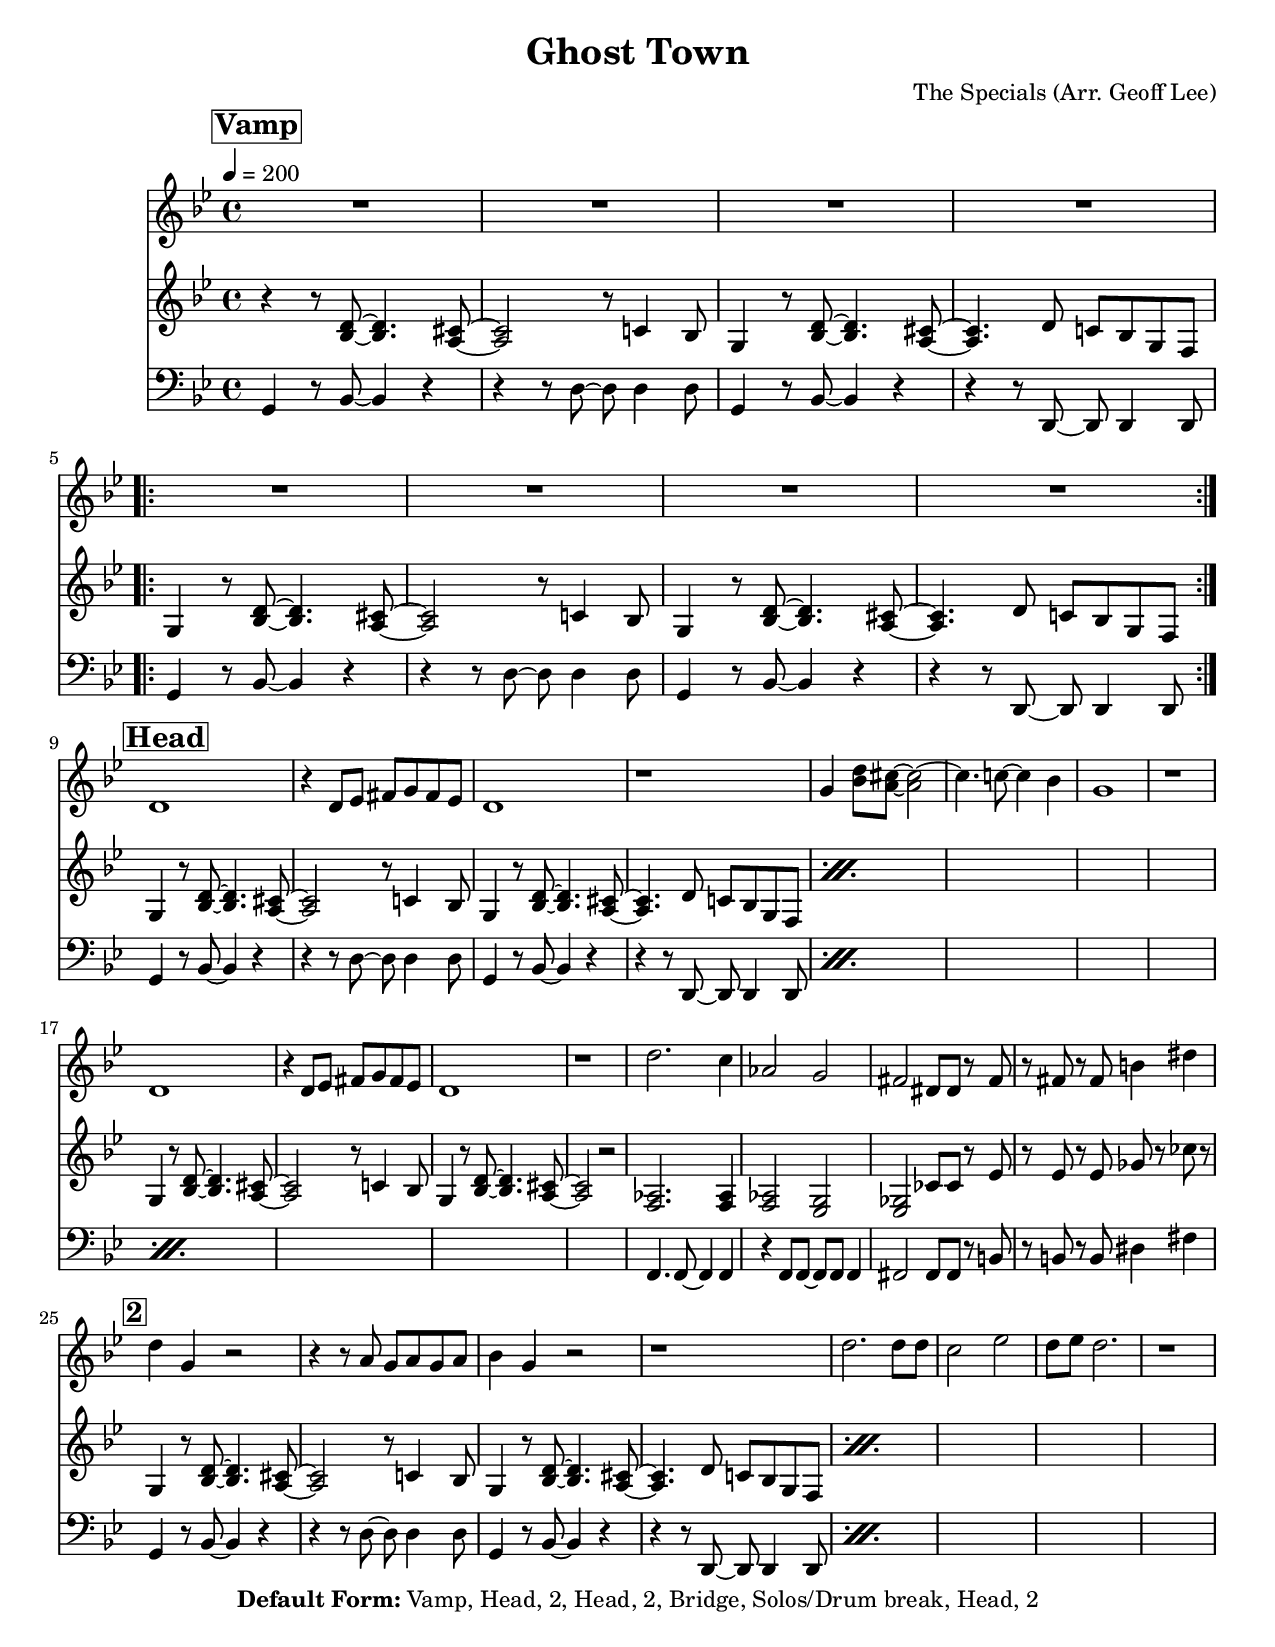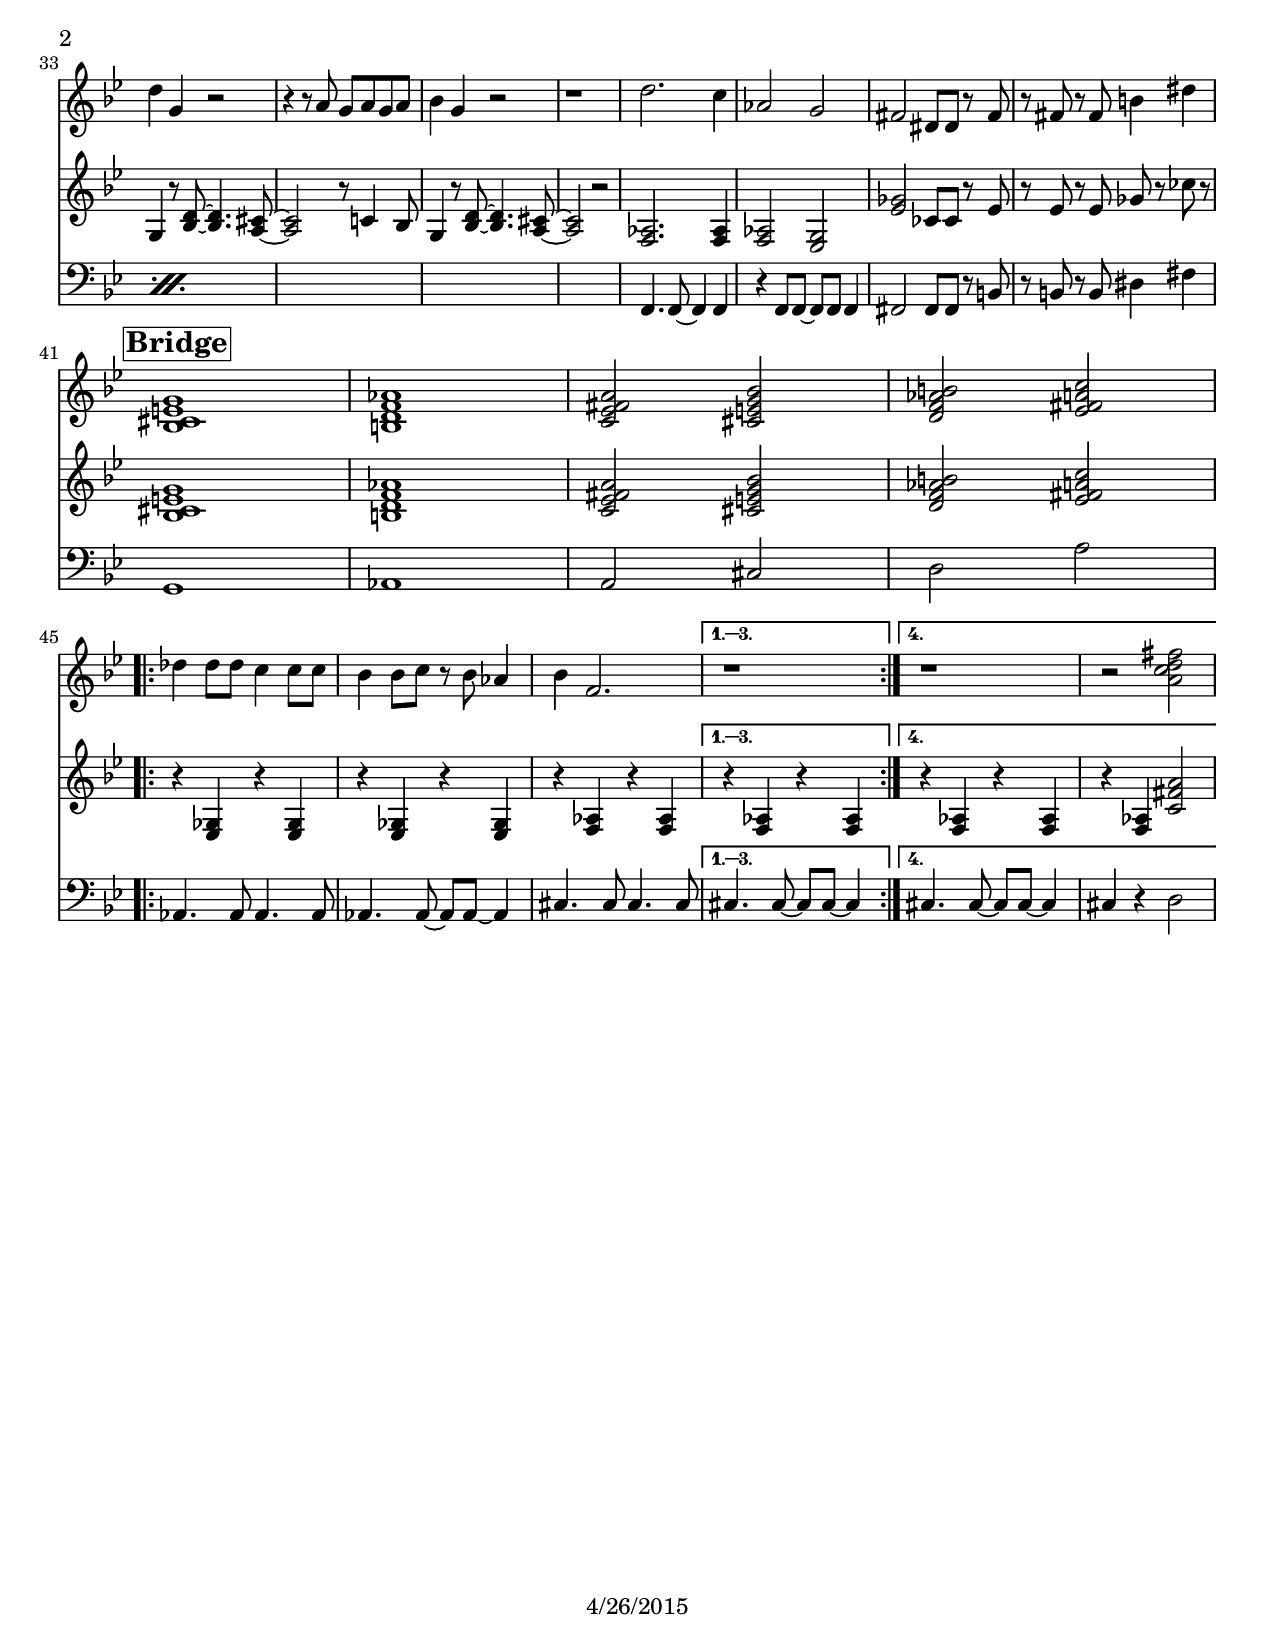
\version "2.18.2"

\header { 
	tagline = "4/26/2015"

  title = "Ghost Town"
  composer = "The Specials (Arr. Geoff Lee)"
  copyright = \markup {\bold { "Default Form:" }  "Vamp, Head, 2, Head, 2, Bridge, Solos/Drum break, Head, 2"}
}

%place a mark at bottom right
markdownright = { \once \override Score.RehearsalMark #'break-visibility = #begin-of-line-invisible \once \override Score.RehearsalMark #'self-alignment-X = #RIGHT \once \override Score.RehearsalMark #'direction = #DOWN }

%music pieces
%part: melody
melody = {
  \relative c' {
    \key g \minor
    \mark \markup \box \bold "Vamp"
    R1*4
    \repeat volta 2 {
      R1*4
    }
    \break \mark \markup \box \bold "Head"
    d1 | r4 d8 ees fis g fis ees | d1 | r1 |
    g4 <bes d>8 <a cis>~ <a cis>2~ | cis4. c8~c4 bes4 | g1 | r1 |
    \break
    d1 | r4 d8 ees fis g fis ees | d1 | r1 |
    d'2. c4 | aes2 g | fis dis8 dis r fis | r8 fis r fis b4 dis |

    \break \mark \markup \box \bold "2"
    d4 g, r2 | r4 r8 a g a g a | bes4 g r2 | r1 |
    d'2. d8 d | c2 ees | d8 ees d2. | r1 |
    \break
    d4 g, r2 | r4 r8 a g a g a | bes4 g r2 | r1 |
    d'2. c4 | aes2 g | fis dis8 dis r8 fis | r8 fis r fis b4 dis |

    \break \mark \markup \box \bold "Bridge"
    <bes, cis e g>1 | <b d f aes>1 |
    <c ees fis a>2 <cis e g bes>2 | <d f aes b>2 <ees fis a c> |
    \break \repeat volta 4 {
      des'4 des8 des c4  c8 c | bes4 bes8 c r bes aes4 | bes f2.
    }
    \alternative {
      { r1 }
      { r1 | r2 <a c d fis> }
    }
  }
}

%part: tenor
tenor = {
  \relative c {
    \key g \minor
    \mark \markup \box \bold "Vamp"
    r4 r8 <bes' d>8~ <bes d>4. <a cis>8~ | <a cis>2 r8 c4 bes8 |
    g4 r8 <bes d>8~ <bes d>4. <a cis>8~ | <a cis>4. d8 c bes g f |
    \repeat volta 2 {
      g4 r8 <bes d>8~ <bes d>4. <a cis>8~ | <a cis>2 r8 c4 bes8 |
      g4 r8 <bes d>8~ <bes d>4. <a cis>8~ | <a cis>4. d8 c bes g f |
    }
    \break \mark \markup \box \bold "Head"
    \repeat percent 2 {
      g4 r8 <bes d>8~ <bes d>4. <a cis>8~ | <a cis>2 r8 c4 bes8 |
      g4 r8 <bes d>8~ <bes d>4. <a cis>8~ | <a cis>4. d8 c bes g f |
    }
    \break
    g4 r8 <bes d>8~ <bes d>4. <a cis>8~ | <a cis>2 r8 c4 bes8 |
    g4 r8 <bes d>8~ <bes d>4. <a cis>8~ | <a cis>2 r2 |
    <f aes>2. <f aes>4 | <f aes>2 <ees g> |
    <ees ges> ces'8 ces r ees | r ees r ees ges r ces r |
    \break \mark \markup \box \bold "2"
    \repeat percent 2 {
      g,4 r8 <bes d>8~ <bes d>4. <a cis>8~ | <a cis>2 r8 c4 bes8 |
      g4 r8 <bes d>8~ <bes d>4. <a cis>8~ | <a cis>4. d8 c bes g f |
    }
    \break
    g4 r8 <bes d>8~ <bes d>4. <a cis>8~ | <a cis>2 r8 c4 bes8 |
    g4 r8 <bes d>8~ <bes d>4. <a cis>8~ | <a cis>2 r2 |
    <f aes>2. <f aes>4 | <f aes>2 <ees g> |
    <ees' ges> ces8 ces r ees | r ees r ees ges r ces r |

    \break \mark \markup \box \bold "Bridge"
    <bes, cis e g>1 | <b d f aes>1 |
    <c ees fis a>2 <cis e g bes>2 | <d f aes b>2 <ees fis a c> |
    \break \repeat volta 4 {
      r4 <ees, ges> r <ees ges> | r4 <ees ges> r <ees ges> | r4 <f aes> r <f aes>
    }
    \alternative {
      {  r4 <f aes> r <f aes> }
      {  r4 <f aes> r <f aes> | r <f aes>  <c' fis a>2 }
    }
  }
}

%part: bass
bass = {
  \relative c {
    \key g \minor
    \mark \markup \box \bold "Vamp"
    g4 r8 bes~bes4 r4 | r4 r8 d~ d d4 d8 | g,4 r8 bes8~ bes4 r4 | r4 r8 d,8~ d d4 d8 |
    \repeat volta 2 {
      g4 r8 bes~bes4 r4 | r4 r8 d~ d d4 d8 | g,4 r8 bes8~ bes4 r4 | r4 r8 d,8~ d d4 d8 |
    }
    \break \mark \markup \box \bold "Head"
    \repeat percent 3 {
      g4 r8 bes~bes4 r4 | r4 r8 d~ d d4 d8 | g,4 r8 bes8~ bes4 r4 | r4 r8 d,8~ d d4 d8 |
    }
    f4. f8~ f4 f | r4 f8 f~ f f f4 | fis2 fis8 fis r b | r b r b dis4 fis |
    \break \mark \markup \box \bold "2"
    \repeat percent 3 {
      g,4 r8 bes~bes4 r4 | r4 r8 d~ d d4 d8 | g,4 r8 bes8~ bes4 r4 | r4 r8 d,8~ d d4 d8 |
    }
    f4. f8~ f4 f | r4 f8 f~ f f f4 | fis2 fis8 fis r b | r b r b dis4 fis |
    \break \mark \markup \box \bold "Bridge"
    g,1 | aes1 | a2 cis | d a' |
    \break \repeat volta 4 {
      aes,4. aes8 aes4. aes8 | aes4. aes8~ aes8 aes8~ aes4 |
      cis4. cis8 cis4. cis8 |
    }
    \alternative {
      { cis4. cis8~ cis8 cis8~ cis4 | }
      { cis4. cis8~ cis8 cis8~ cis4 | cis4 r4 d2 }
    }
  }
}

%part: changes
changes = \chordmode {
}

%%Generated layout
%------------------Code to 'naturalize' music - get rid of double-sharps, E#, etc.-----------------
#(define (naturalize-pitch p)
  (let ((o (ly:pitch-octave p))
        (a (* 4 (ly:pitch-alteration p)))
        ;; alteration, a, in quarter tone steps,
        ;; for historical reasons
        (n (ly:pitch-notename p)))
    (cond
     ((and (> a 1) (or (eq? n 6) (eq? n 2)))
      (set! a (- a 2))
      (set! n (+ n 1)))
     ((and (< a -1) (or (eq? n 0) (eq? n 3)))
      (set! a (+ a 2))
      (set! n (- n 1))))
    (cond
     ((> a 2) (set! a (- a 4)) (set! n (+ n 1)))
     ((< a -2) (set! a (+ a 4)) (set! n (- n 1))))
    (if (< n 0) (begin (set! o (- o 1)) (set! n (+ n 7))))
    (if (> n 6) (begin (set! o (+ o 1)) (set! n (- n 7))))
    (ly:make-pitch o n (/ a 4))))

#(define (naturalize music)
  (let ((es (ly:music-property music 'elements))
        (e (ly:music-property music 'element))
        (p (ly:music-property music 'pitch)))
    (if (pair? es)
       (ly:music-set-property!
         music 'elements
         (map (lambda (x) (naturalize x)) es)))
    (if (ly:music? e)
       (ly:music-set-property!
         music 'element
         (naturalize e)))
    (if (ly:pitch? p)
       (begin
         (set! p (naturalize-pitch p))
         (ly:music-set-property! music 'pitch p)))
    music))

naturalizeMusic =
#(define-music-function (parser location m)
  (ly:music?)
  (naturalize m))
%-----------------End Naturalization code---------------

#(set-default-paper-size "letter")
\book {
	\score { <<
			\set Score.markFormatter = #format-mark-box-numbers
			
		\new Staff \with { \consists "Volta_engraver" } {  \set Staff.midiInstrument = #"trumpet" \clef treble
			\tempo   4 = 200
			\override Score.RehearsalMark #'self-alignment-X = #LEFT
			\melody
		}
		\new Staff \with { \consists "Volta_engraver" } {  \set Staff.midiInstrument = #"trombone" \clef treble
			\override Score.RehearsalMark #'self-alignment-X = #LEFT
			\tenor
		}
		\new Staff \with { \consists "Volta_engraver" } {  \set Staff.midiInstrument = #"tuba" \clef bass
			\override Score.RehearsalMark #'self-alignment-X = #LEFT
			\bass
		}
	>> \layout { \context { \Score \remove "Volta_engraver" } } }  
}